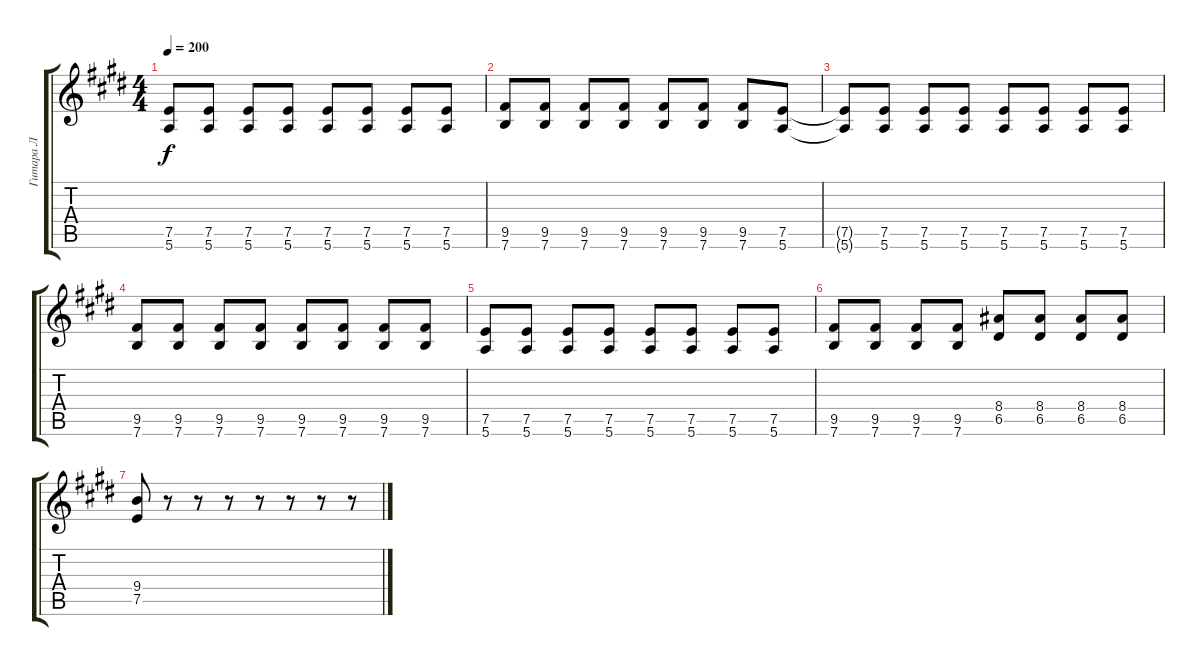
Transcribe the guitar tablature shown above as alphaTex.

\track ("Гитара Л" "Гитара Л") {instrument distortionguitar}
\staff {score tabs}
\tuning (E4 B3 G3 D3 A2 E2) {hide}
\ts (4 4)
\tempo 200
\clef g2
\ks c#minor
(7.5{t} 5.6{t}).8{dy f} (7.5 5.6).8 (7.5 5.6).8 (7.5 5.6).8 (7.5 5.6).8 (7.5 5.6).8 (7.5 5.6).8 (7.5 5.6).8 |
(9.5 7.6).8 (9.5 7.6).8 (9.5 7.6).8 (9.5 7.6).8 (9.5 7.6).8 (9.5 7.6).8 (9.5 7.6).8 (7.5 5.6).8 |
(7.5{t} 5.6{t}).8 (7.5 5.6).8 (7.5 5.6).8 (7.5 5.6).8 (7.5 5.6).8 (7.5 5.6).8 (7.5 5.6).8 (7.5 5.6).8 |
(9.5 7.6).8 (9.5 7.6).8 (9.5 7.6).8 (9.5 7.6).8 (9.5 7.6).8 (9.5 7.6).8 (9.5 7.6).8 (9.5 7.6).8 |
(7.5 5.6).8 (7.5 5.6).8 (7.5 5.6).8 (7.5 5.6).8 (7.5 5.6).8 (7.5 5.6).8 (7.5 5.6).8 (7.5 5.6).8 |
(9.5 7.6).8 (9.5 7.6).8 (9.5 7.6).8 (9.5 7.6).8 (8.4 6.5).8 (8.4 6.5).8 (8.4 6.5).8 (8.4 6.5).8 |
(9.4 7.5).8 r.8 r.8 r.8 r.8 r.8 r.8 r.8
